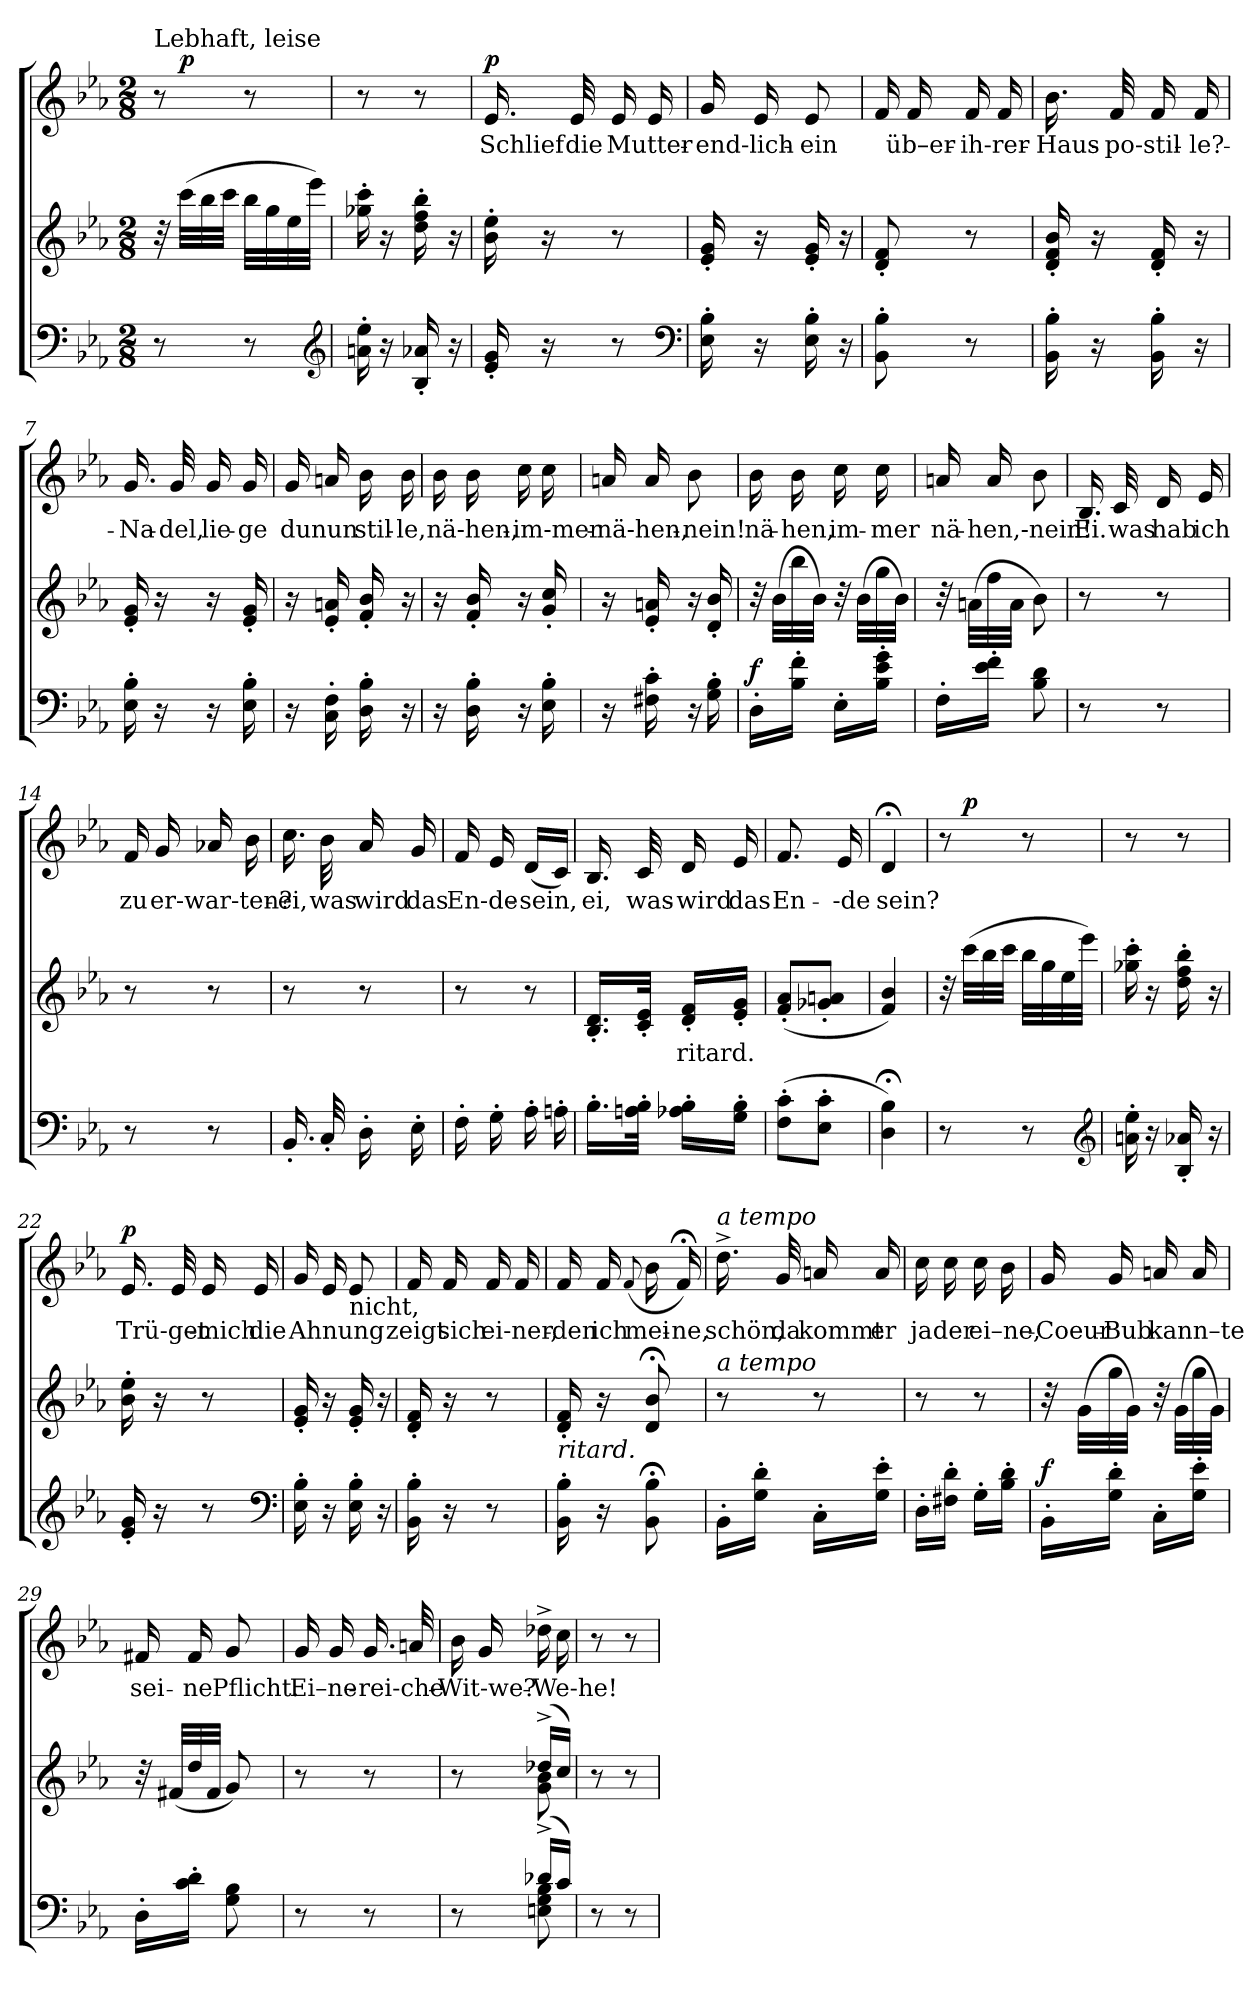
**kern	**kern	**text	**kern	**text	**dynam
*part1	*part1	*part1	*part1	*part1	*part1
*staff3	*staff2	*staff2	*staff1	*staff1	*staff1/2/3
*clefF4	*clefG2	*	*clefG2	*	*
*k[b-e-a-]	*k[b-e-a-]	*	*k[b-e-a-]	*	*
*M2/8	*M2/8	*	*M2/8	*	*
=1	=1	=1	=1	=1	=1
!	!	!	!LO:TX:a:t=Lebhaft, leise	!	!
8r	32r	.	8r	.	.
!	!	!	!	!	!LO:DY:b=2
.	(>32ccc\LLL	.	.	.	p
.	32bb-\	.	.	.	.
.	32ccc\JJJ	.	.	.	.
8r	32bb-\LLL	.	8r	.	.
.	32gg\	.	.	.	.
.	32ee-\	.	.	.	.
.	32eee-\JJJ)	.	.	.	.
*clefG2	*	*	*	*	*
=2	=2	=2	=2	=2	=2
16an'\ 16ee-'\	16gg-X'\ 16ccc'\	.	8r	.	.
16r	16r	.	.	.	.
16B-'/ 16a-X'/	16dd'\ 16ff'\ 16bb-'\	.	8r	.	.
16r	16r	.	.	.	.
=3	=3	=3	=3	=3	=3
!	!	!	!	!	!LO:DY:a
16e-'/ 16g'/	16b-'\ 16ee-'\	.	16.e-/	Schlief	p
16r	16r	.	.	.	.
.	.	.	32e-/	die	.
8r	8r	.	16e-/	Mutter-	.
.	.	.	16e-/	.	.
*clefF4	*	*	*	*	*
=4	=4	=4	=4	=4	=4
16E-'\ 16B-'\	16e-'/ 16g'/	.	16g/	-end-lich-	.
16r	16r	.	16e-/	.	.
16E-'\ 16B-'\	16e-'/ 16g'/	.	8e-/	-ein	.
16r	16r	.	.	.	.
=5	=5	=5	=5	=5	=5
8BB-'\ 8B-'\	8d'/ 8f'/	.	16f/	.	.
.	.	.	16f/	üb–er-	.
8r	8r	.	16f/	-ih-rer-	.
.	.	.	16f/	.	.
!!LO:LB:g=z
=6	=6	=6	=6	=6	=6
16BB-'\ 16B-'\	16d'/ 16f'/ 16b-'/	.	16.b-\	-Haus-	.
16r	16r	.	.	.	.
.	.	.	32f/	-po-stil-	.
16BB-'\ 16B-'\	16d'/ 16f'/	.	16f/	.	.
16r	16r	.	16f/	-le?-	.
=7	=7	=7	=7	=7	=7
16E-'\ 16B-'\	16e-'/ 16g'/	.	16.g/	-Na-	.
16r	16r	.	.	.	.
.	.	.	32g/	-del,	.
16r	16r	.	16g/	lie-	.
16E-'\ 16B-'\	16e-'/ 16g'/	.	16g/	-ge	.
=8	=8	=8	=8	=8	=8
16r	16r	.	16g/	du	.
16C'\ 16F'\	16e-'/ 16an'/	.	16an/	nun	.
16D'\ 16B-'\	16f'/ 16b-'/	.	16b-\	stil-	.
16r	16r	.	16b-\	-le,	.
=9	=9	=9	=9	=9	=9
16r	16r	.	16b-\	nä-hen,-	.
16D'\ 16B-'\	16f'/ 16b-'/	.	16b-\	.	.
16r	16r	.	16cc\	-im-mer-	.
16E-'\ 16B-'\	16g'/ 16cc'/	.	16cc\	.	.
=10	=10	=10	=10	=10	=10
16r	16r	.	16an/	-nä-hen,-	.
16F#X'\ 16c'\	16e-'/ 16an'/	.	16a/	.	.
16r	16r	.	8b-\	-nein!	.
16G'\ 16B-'\	16d'/ 16b-'/	.	.	.	.
!!LO:LB:g=z
=11	=11	=11	=11	=11	=11
!	!	!	!	!	!LO:DY:a=3
16D'\LL	32r	.	16b-\	nä-	f
.	(>32b-\LLL	.	.	.	.
16B-'\ 16f'\JJ	32bb-\	.	16b-\	-hen,	.
.	32b-\JJJ)	.	.	.	.
16E-'\LL	32r	.	16cc\	im-	.
.	(>32b-\LLL	.	.	.	.
16B-'\ 16e-'\ 16g'\JJ	32gg\	.	16cc\	-mer	.
.	32b-\JJJ)	.	.	.	.
=12	=12	=12	=12	=12	=12
16F'\LL	32r	.	16an/	nä-	.
.	(>32an\LLL	.	.	.	.
16e-'\ 16f'\JJ	32ff\	.	16a/	-hen,-nein!	.
.	32a\JJJ	.	.	.	.
8B-\ 8d\	8b-\)	.	8b-\	.	.
=13	=13	=13	=13	=13	=13
8r	8r	.	16.B-/	Ei.	.
.	.	.	32c/	was	.
8r	8r	.	16d/	hab	.
.	.	.	16e-/	ich	.
=14	=14	=14	=14	=14	=14
8r	8r	.	16f/	zu	.
.	.	.	16g/	er-war-ten?-	.
8r	8r	.	16a-X/	.	.
.	.	.	16b-\	.	.
=15	=15	=15	=15	=15	=15
16.BB-'/	8r	.	16.cc\	-ei,	.
32C'/	.	.	32b-\	was	.
16D'\	8r	.	16a-/	wird	.
16E-'\	.	.	16g/	das	.
!!LO:LB:g=z
=16	=16	=16	=16	=16	=16
16F'\	8r	.	16f/	En-de-	.
16G'\	.	.	16e-/	.	.
16A-'\	8r	.	(<16d/LL	-sein,	.
16An'\	.	.	16c/JJ)	.	.
=17	=17	=17	=17	=17	=17
16.B-'\LL	16.B-'/ 16.d'/LL	.	16.B-/	ei,	.
32An'\ 32B-'\JJk	32c'/ 32e-'/JJk	.	32c/	was-	.
16A-X'\ 16B-'\LL	16d'/ 16f'/LL	ritard.	16d/	-wird	.
16G'\ 16B-'\JJ	16e-'/ 16g'/JJ	.	16e-/	das	.
=18	=18	=18	=18	=18	=18
(>8F'\ 8c'\L	(<8f'/ 8a-'/L	.	8.f/	En-	.
8E-'\ 8c'\J	8g-X'/ 8an'/J	.	.	.	.
.	.	.	16e-/	--de	.
=19	=19	=19	=19	=19	=19
4D;<\ 4B-;<\)	4f/ 4b-/)	.	4d;</	sein?	.
=20	=20	=20	=20	=20	=20
8r	32r	.	8r	.	.
!	!	!	!	!	!LO:DY:b=2
.	(>32ccc\LLL	.	.	.	p
.	32bb-\	.	.	.	.
.	32ccc\JJJ	.	.	.	.
8r	32bb-\LLL	.	8r	.	.
.	32gg\	.	.	.	.
.	32ee-\	.	.	.	.
.	32eee-\JJJ)	.	.	.	.
*clefG2	*	*	*	*	*
=21	=21	=21	=21	=21	=21
16an'\ 16ee-'\	16gg-X'\ 16ccc'\	.	8r	.	.
16r	16r	.	.	.	.
16B-'/ 16a-X'/	16dd'\ 16ff'\ 16bb-'\	.	8r	.	.
16r	16r	.	.	.	.
!!LO:PB:g=z
=22	=22	=22	=22	=22	=22
!	!	!	!	!	!LO:DY:a
16e-'/ 16g'/	16b-'\ 16ee-'\	.	16.e-/	Trü-get-	p
16r	16r	.	.	.	.
.	.	.	32e-/	.	.
8r	8r	.	16e-/	-mich	.
.	.	.	16e-/	die	.
*clefF4	*	*	*	*	*
=23	=23	=23	=23	=23	=23
16E-'\ 16B-'\	16e-'/ 16g'/	.	16g/	Ahnung	.
16r	16r	.	16e-/	.	.
!	!	!	!LO:TX:b:t=nicht,	!	!
16E-'\ 16B-'\	16e-'/ 16g'/	.	8e-/	.	.
16r	16r	.	.	.	.
=24	=24	=24	=24	=24	=24
16BB-'\ 16B-'\	16d'/ 16f'/	.	16f/	zeigt	.
16r	16r	.	16f/	sich	.
8r	8r	.	16f/	ei-ner,-	.
.	.	.	16f/	.	.
=25	=25	=25	=25	=25	=25
!	!LO:TX:b:i:t=ritard.	!	!	!	!
16BB-'\ 16B-'\	16d'/ 16f'/	.	16f/	-den	.
16r	16r	.	16f/	ich	.
.	.	.	(<8qqf/	.	.
8BB-;<\ 8B-;<\	8d;</ 8b-;</	.	16b-\	mei-	.
.	.	.	16f;</)	-ne,	.
=26	=26	=26	=26	=26	=26
!	!	!	!LO:TX:a:i:t=a tempo	!	!
!	!LO:TX:a:i:t=a tempo	!	!	!	!
16BB-'\LL	8r	.	16.dd^\	-schön,	.
16G'\ 16d'\JJ	.	.	.	.	.
.	.	.	32g/	da	.
16C'\LL	8r	.	16an/	kommt	.
16G'\ 16e-'\JJ	.	.	16a/	er	.
!!LO:LB:g=z
=27	=27	=27	=27	=27	=27
16D'\LL	8r	.	16cc\	ja	.
16F#X'\ 16d'\JJ	.	.	16cc\	der	.
16G'\LL	8r	.	16cc\	ei–ne,-	.
16B-'\ 16d'\JJ	.	.	16b-\	.	.
=28	=28	=28	=28	=28	=28
!	!	!	!	!	!LO:DY:a=3
16BB-'\LL	32r	.	16g/	Coeur-	f
.	(>32g\LLL	.	.	.	.
16G'\ 16d'\JJ	32gg\	.	16g/	-Bub	.
.	32g\JJJ)	.	.	.	.
16C'\LL	32r	.	16an/	kann–te	.
.	(>32g\LLL	.	.	.	.
16G'\ 16e-'\JJ	32gg\	.	16a/	.	.
.	32g\JJJ)	.	.	.	.
=29	=29	=29	=29	=29	=29
16D'\LL	32r	.	16f#X/	-sei-	.
.	(<32f#X/LLL	.	.	.	.
16c'\ 16d'\JJ	32dd/	.	16f#/	-ne	.
.	32f#/JJJ	.	.	.	.
8G\ 8B-\	8g/)	.	8g/	Pflicht.	.
=30	=30	=30	=30	=30	=30
8r	8r	.	16g/	Ei–ne-	.
.	.	.	16g/	.	.
8r	8r	.	16.g/	rei-che-	.
.	.	.	32an/	.	.
=31	=31	=31	=31	=31	=31
*^	*^	*	*	*	*
8r	8ryy	8r	8ryy	.	16b-\	-Wit-we?-	.
.	.	.	.	.	16g/	.	.
(>16d-X^/LL	8En\ 8G\ 8B-\	(>16dd-X^/LL	8g\ 8b-\	.	16dd-X^\	-We-he!-	.
16c/JJ)	.	16cc/JJ)	.	.	16cc\	.	.
*v	*v	*	*	*	*	*	*
*	*v	*v	*	*	*	*
=32	=32	=32	=32	=32	=32
8r	8r	.	8r	.	.
8r	8r	.	8r	.	.
=	=	=	=	=	=
*-	*-	*-	*-	*-	*-
